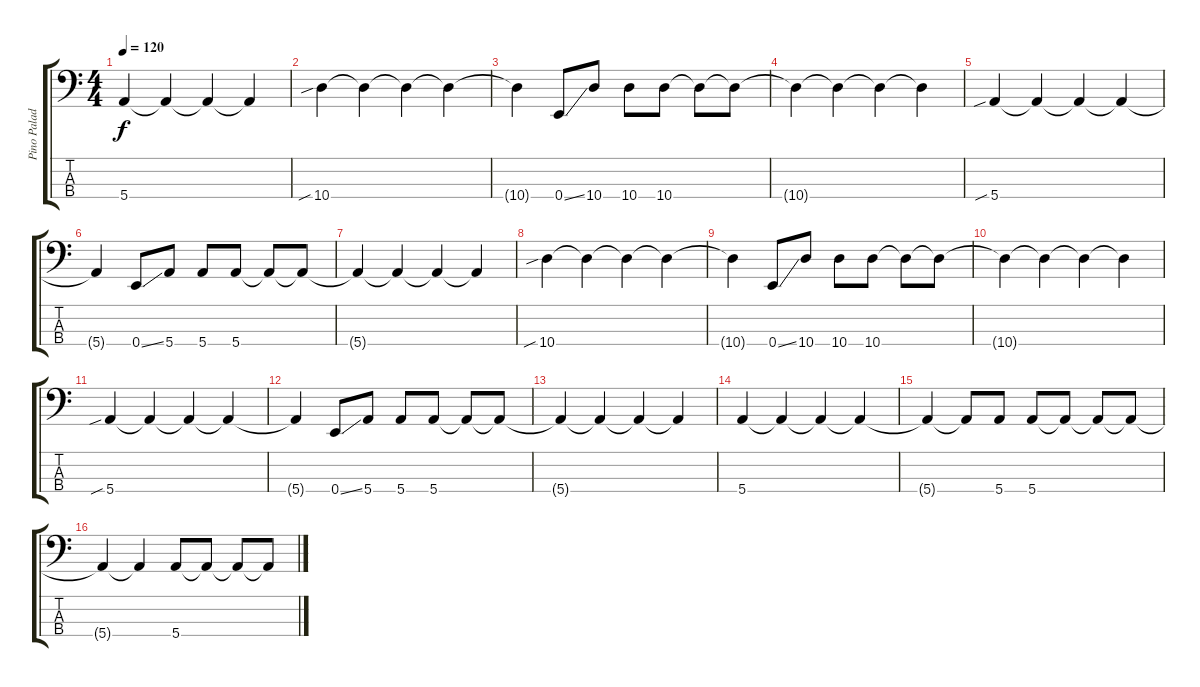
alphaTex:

\track ("Pino Paladino" "Pino Palad") {instrument electricbassfinger}
\staff {score tabs}
\tuning (G2 D2 A1 E1) {hide}
\ts (4 4)
\tempo 120
\clef f4
\ks c
5.4{t}.4{dy f} 5.4{t}.4 5.4{t}.4 5.4{t}.4 |
10.4{sib}.4 10.4{t}.4 10.4{t}.4 10.4{t}.4 |
10.4{t}.4 0.4{ss}.8 10.4.8 10.4.8 10.4.8 10.4{t}.8 10.4{t}.8 |
10.4{t}.4 10.4{t}.4 10.4{t}.4 10.4{t}.4 |
5.4{sib}.4 5.4{t}.4 5.4{t}.4 5.4{t}.4 |
5.4{t}.4 0.4{ss}.8 5.4.8 5.4.8 5.4.8 5.4{t}.8 5.4{t}.8 |
5.4{t}.4 5.4{t}.4 5.4{t}.4 5.4{t}.4 |
10.4{sib}.4 10.4{t}.4 10.4{t}.4 10.4{t}.4 |
10.4{t}.4 0.4{ss}.8 10.4.8 10.4.8 10.4.8 10.4{t}.8 10.4{t}.8 |
10.4{t}.4 10.4{t}.4 10.4{t}.4 10.4{t}.4 |
5.4{sib}.4 5.4{t}.4 5.4{t}.4 5.4{t}.4 |
5.4{t}.4 0.4{ss}.8 5.4.8 5.4.8 5.4.8 5.4{t}.8 5.4{t}.8 |
5.4{t}.4 5.4{t}.4 5.4{t}.4 5.4{t}.4 |
5.4.4 5.4{t}.4 5.4{t}.4 5.4{t}.4 |
5.4{t}.4 5.4{t}.8 5.4.8 5.4.8 5.4{t}.8 5.4{t}.8 5.4{t}.8 |
5.4{t}.4 5.4{t}.4 5.4.8 5.4{t}.8 5.4{t}.8 5.4{t}.8
